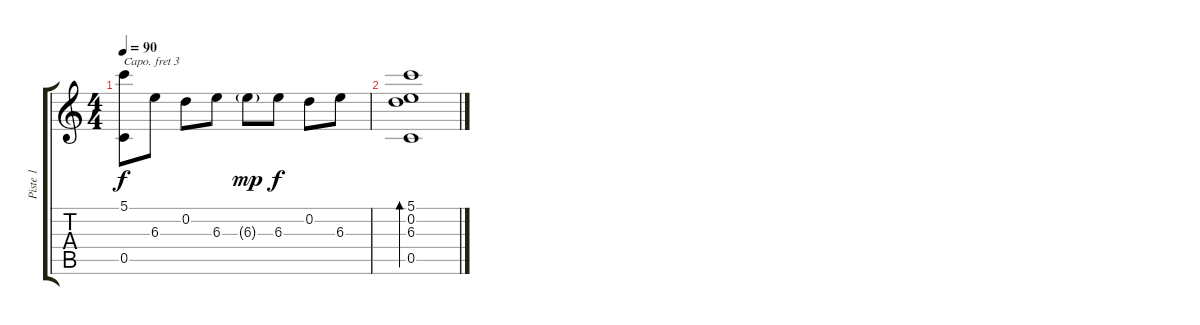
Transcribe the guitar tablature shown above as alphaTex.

\track ("Piste 1" "Piste 1") {instrument acousticguitarnylon}
\staff {score tabs}
\capo 3
\tuning (E4 B3 G3 D3 A2 E2) {hide}
\ts (4 4)
\tempo 90
\clef g2
\ks c
(5.1 0.5).8{dy f} 6.3.8 0.2.8 6.3.8 6.3{g}.8{dy mp} 6.3.8{dy f} 0.2.8 6.3.8 |
(5.1 0.2 6.3 0.5).1{bd 240}
